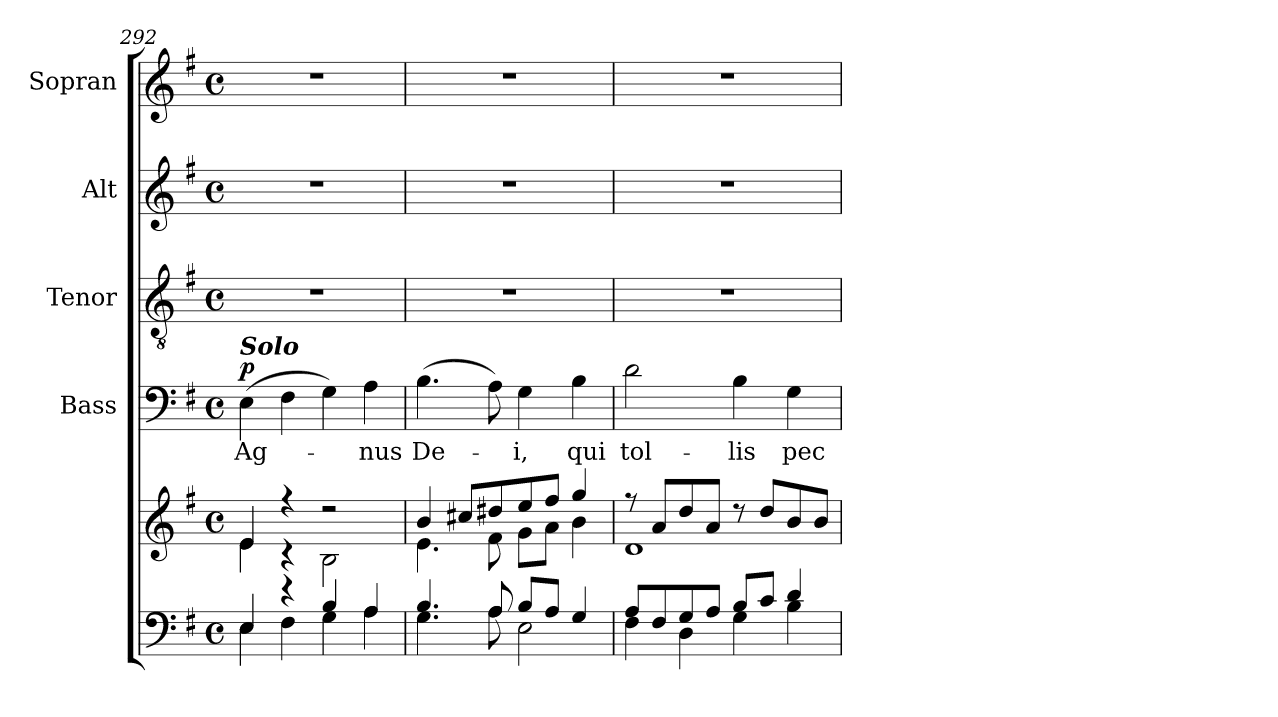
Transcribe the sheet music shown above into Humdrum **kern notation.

**kern	**kern	**kern	**text	**dynam	**kern	**kern	**kern
*part5	*part5	*part4	*part4	*part4	*part3	*part2	*part1
*staff6	*staff5	*staff4	*staff4	*staff4	*staff3	*staff2	*staff1
*	*	*I"Bass	*	*	*I"Tenor	*I"Alt	*I"Sopran
*	*	*I'B.	*	*	*I'T.	*I'A.	*I'S.
*clefF4	*clefG2	*clefF4	*	*	*clefGv2	*clefG2	*clefG2
*k[f#]	*k[f#]	*k[f#]	*	*	*k[f#]	*k[f#]	*k[f#]
*G:	*G:	*G:	*	*	*G:	*G:	*G:
*M4/4	*M4/4	*M4/4	*	*	*M4/4	*M4/4	*M4/4
*met(c)	*met(c)	*met(c)	*	*	*met(c)	*met(c)	*met(c)
=292	=292	=292	=292	=292	=292	=292	=292
*^	*^	*	*	*	*	*	*
!	!	!	!	!LO:TX:a:Bi:t=Solo	!	!	!	!	!
!	!	!	!	!	!LO:LY:b	!LO:DY:a	!	!	!
4E/	4E\	4e/	4e\	(>4E\	Ag-	p	1r	1r	1r
4rd	4F#\	4r	4r	4F#\	.	.	.	.	.
4B/	4G\	2r	2B\	4G\)	.	.	.	.	.
!	!	!	!	!	!LO:LY:b	!	!	!	!
4A/	4A\	.	.	4A\	-nus	.	.	.	.
=293	=293	=293	=293	=293	=293	=293	=293	=293	=293
!	!	!	!	!	!LO:LY:b	!	!	!	!
4.B/	4.G\	4b/	4.e\	(>4.B\	De-	.	1r	1r	1r
.	.	8cc#X/L	.	.	.	.	.	.	.
8A/	8A\	8dd#X/	8f#\	8A\)	.	.	.	.	.
!	!	!	!	!	!LO:LY:b	!	!	!	!
8B/L	2E\	8ee/	8g\L	4G\	-i,	.	.	.	.
8A/J	.	8ff#/J	8a\J	.	.	.	.	.	.
!	!	!	!	!	!LO:LY:b	!	!	!	!
4G/	.	4gg/	4b\	4B\	qui	.	.	.	.
=294	=294	=294	=294	=294	=294	=294	=294	=294	=294
!	!	!	!	!	!LO:LY:b	!	!	!	!
8A/L	4F#\	8r	1d	2d\	tol-	.	1r	1r	1r
8F#/	.	8a/L	.	.	.	.	.	.	.
8G/	4D\	8dd/	.	.	.	.	.	.	.
8A/J	.	8a/J	.	.	.	.	.	.	.
!	!	!	!	!	!LO:LY:b	!	!	!	!
8B/L	4G\	8r	.	4B\	-lis	.	.	.	.
8c/J	.	8dd/L	.	.	.	.	.	.	.
!	!	!	!	!	!LO:LY:b	!	!	!	!
4d/	4B\	8b/	.	4G\	pec-	.	.	.	.
.	.	8b/J	.	.	.	.	.	.	.
*v	*v	*	*	*	*	*	*	*	*
*	*v	*v	*	*	*	*	*	*
=	=	=	=	=	=	=	=
*-	*-	*-	*-	*-	*-	*-	*-
